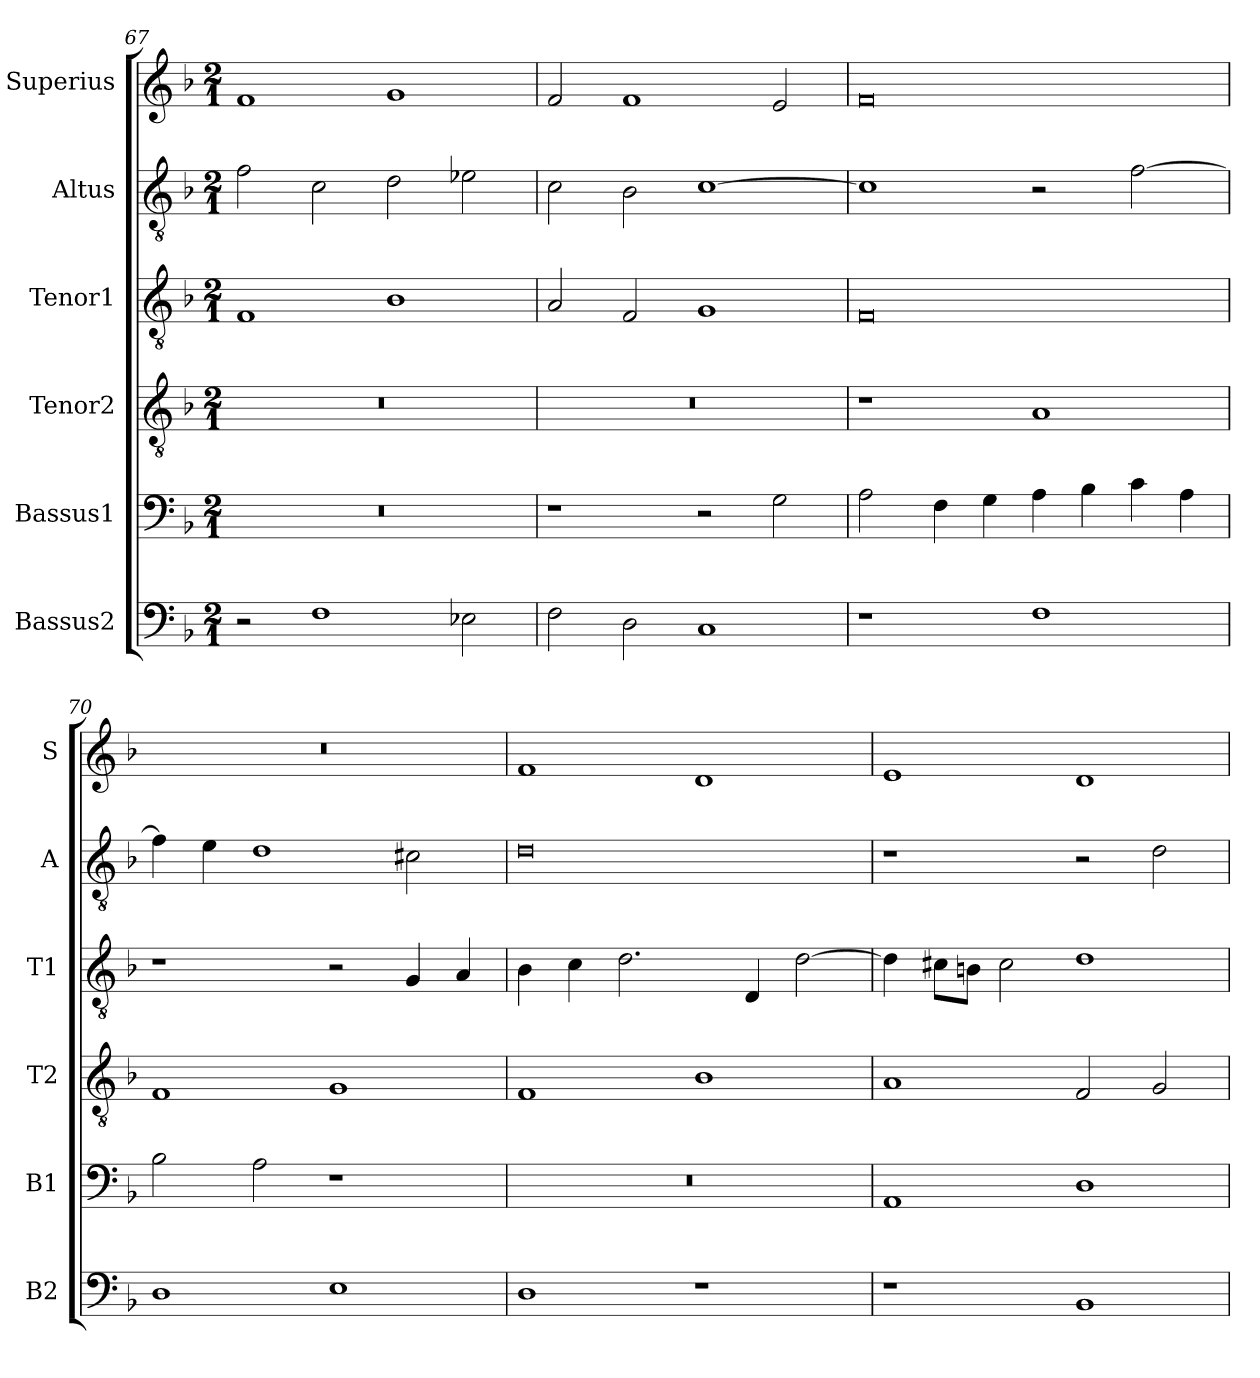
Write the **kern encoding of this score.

**kern	**kern	**kern	**kern	**kern	**kern
*part6	*part5	*part4	*part3	*part2	*part1
*staff6	*staff5	*staff4	*staff3	*staff2	*staff1
*I"Bassus2	*I"Bassus1	*I"Tenor2	*I"Tenor1	*I"Altus	*I"Superius
*I'B2	*I'B1	*I'T2	*I'T1	*I'A	*I'S
*clefF4	*clefF4	*clefGv2	*clefGv2	*clefGv2	*clefG2
*k[b-]	*k[b-]	*k[b-]	*k[b-]	*k[b-]	*k[b-]
*M2/1	*M2/1	*M2/1	*M2/1	*M2/1	*M2/1
=67	=67	=67	=67	=67	=67
2r	0r	0r	1F	2f\	1f
1F	.	.	.	2c\	.
.	.	.	1B-	2d\	1g
2E-X\	.	.	.	2e-X\	.
=68	=68	=68	=68	=68	=68
2F\	1r	0r	2A/	2c\	2f/
2D\	.	.	2F/	2B-\	1f
1C	2r	.	1G	[1c	.
.	2G\	.	.	.	2e/
=69	=69	=69	=69	=69	=69
1r	2A\	1r	0F	1c]	0f
.	4F\	.	.	.	.
.	4G\	.	.	.	.
1F	4A\	1A	.	2r	.
.	4B-\	.	.	.	.
.	4c\	.	.	[2f\	.
.	4A\	.	.	.	.
=70	=70	=70	=70	=70	=70
1D	2B-\	1F	1r	4f\]	0r
.	.	.	.	4e\	.
.	2A\	.	.	1d	.
1E	1r	1G	2r	.	.
.	.	.	4G/	2c#X\	.
.	.	.	4A/	.	.
=71	=71	=71	=71	=71	=71
1D	0r	1F	4B-\	0d	1f
.	.	.	4c\	.	.
.	.	.	2.d\	.	.
1r	.	1B-	.	.	1d
.	.	.	4D/	.	.
.	.	.	[2d\	.	.
=72	=72	=72	=72	=72	=72
1r	1AA	1A	4d\]	1r	1e
.	.	.	8c#X\L	.	.
.	.	.	8Bn\J	.	.
.	.	.	2c#\	.	.
1BB-	1D	2F/	1d	2r	1d
.	.	2G/	.	2d\	.
=	=	=	=	=	=
*-	*-	*-	*-	*-	*-
